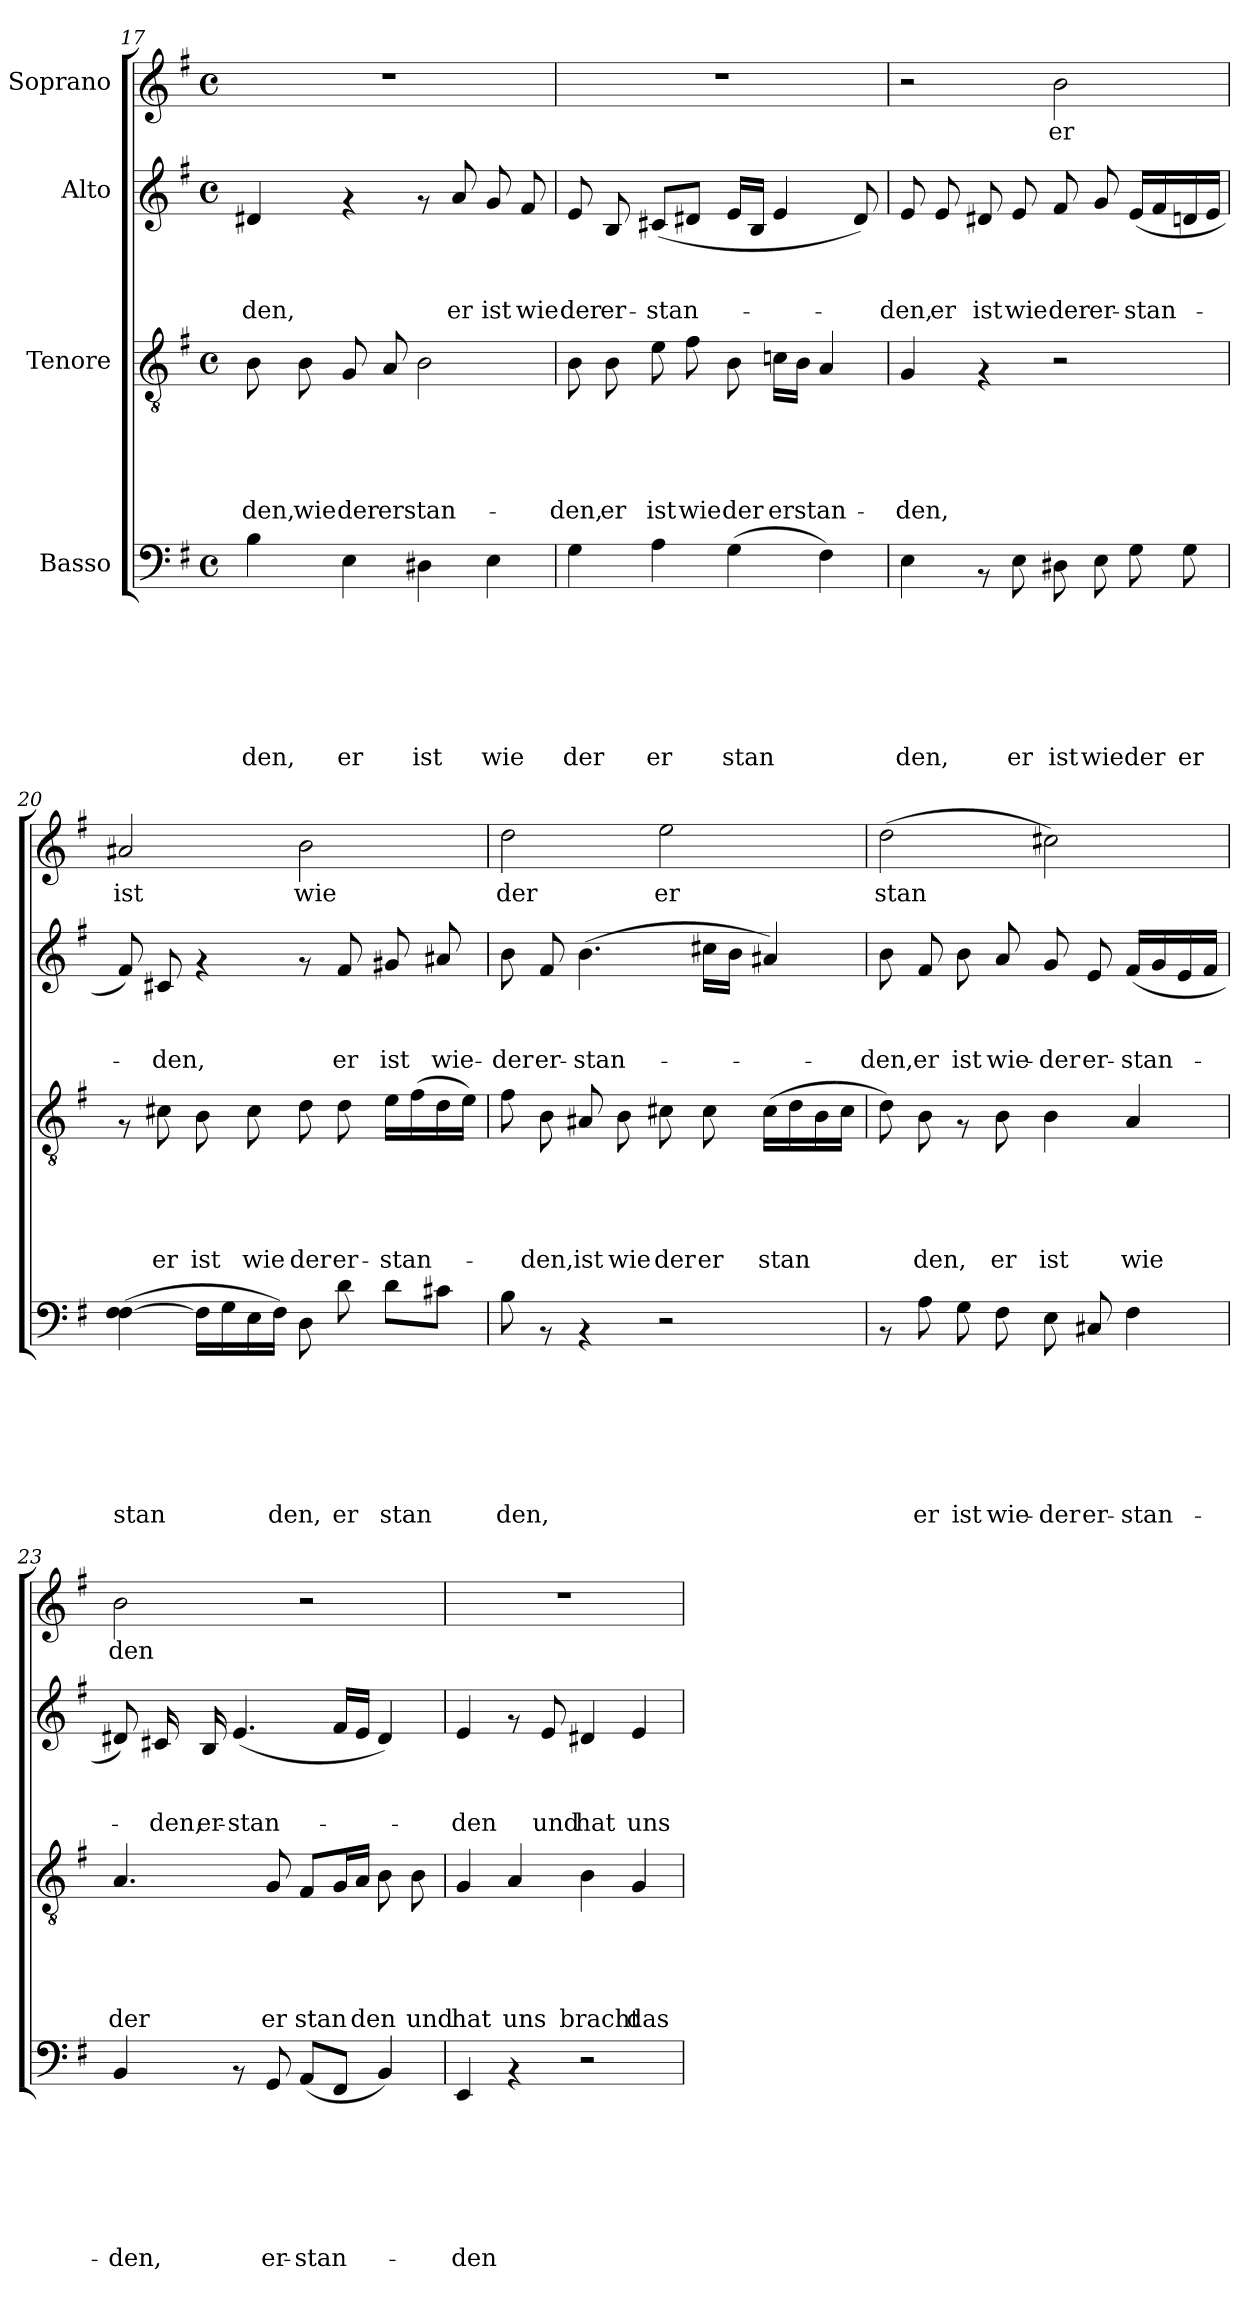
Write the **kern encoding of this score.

**kern	**text	**text	**text	**text	**text	**text	**text	**kern	**text	**text	**text	**text	**text	**kern	**text	**text	**text	**kern	**text
*part4	*part4	*part4	*part4	*part4	*part4	*part4	*part4	*part3	*part3	*part3	*part3	*part3	*part3	*part2	*part2	*part2	*part2	*part1	*part1
*staff4	*staff4	*staff4	*staff4	*staff4	*staff4	*staff4	*staff4	*staff3	*staff3	*staff3	*staff3	*staff3	*staff3	*staff2	*staff2	*staff2	*staff2	*staff1	*staff1
*I"Basso	*	*	*	*	*	*	*	*I"Tenore	*	*	*	*	*	*I"Alto	*	*	*	*I"Soprano	*
!!LO:PB:g=z
*clefF4	*	*	*	*	*	*	*	*clefGv2	*	*	*	*	*	*clefG2	*	*	*	*clefG2	*
*k[f#]	*	*	*	*	*	*	*	*k[f#]	*	*	*	*	*	*k[f#]	*	*	*	*k[f#]	*
*G:	*	*	*	*	*	*	*	*G:	*	*	*	*	*	*G:	*	*	*	*G:	*
*M4/4	*	*	*	*	*	*	*	*M4/4	*	*	*	*	*	*M4/4	*	*	*	*M4/4	*
*met(c)	*	*	*	*	*	*	*	*met(c)	*	*	*	*	*	*met(c)	*	*	*	*met(c)	*
=17	=17	=17	=17	=17	=17	=17	=17	=17	=17	=17	=17	=17	=17	=17	=17	=17	=17	=17	=17
!	!	!	!	!	!	!	!LO:LY:b:rj	!	!	!	!	!	!LO:LY:b:rj	!	!	!	!LO:LY:b:rj	!	!
4B\	.	.	.	.	.	.	-den,	8B\	.	.	.	.	den,	4d#X/	.	.	den,	1r	.
!	!	!	!	!	!	!	!	!	!	!	!	!	!LO:LY:b:rj	!	!	!	!	!	!
.	.	.	.	.	.	.	.	8B\	.	.	.	.	wie	.	.	.	.	.	.
!	!	!	!	!	!	!	!LO:LY:b:rj	!	!	!	!	!	!LO:LY:b:rj	!	!	!	!	!	!
4E\	.	.	.	.	.	.	er	8G/	.	.	.	.	der	4rf	.	.	.	.	.
!	!	!	!	!	!	!	!	!	!	!	!	!	!LO:LY:b:rj	!	!	!	!	!	!
.	.	.	.	.	.	.	.	8A/	.	.	.	.	erstan-	.	.	.	.	.	.
!	!	!	!	!	!	!	!LO:LY:b:rj	!	!	!	!	!	!	!	!	!	!	!	!
4D#X\	.	.	.	.	.	.	ist	2B\	.	.	.	.	.	8rf	.	.	.	.	.
!	!	!	!	!	!	!	!	!	!	!	!	!	!	!	!	!	!LO:LY:b:rj	!	!
.	.	.	.	.	.	.	.	.	.	.	.	.	.	8a/	.	.	er	.	.
!	!	!	!	!	!	!	!LO:LY:b:rj	!	!	!	!	!	!	!	!	!	!LO:LY:b:rj	!	!
4E\	.	.	.	.	.	.	wie	.	.	.	.	.	.	8g/	.	.	ist	.	.
!	!	!	!	!	!	!	!	!	!	!	!	!	!	!	!	!	!LO:LY:b:rj	!	!
.	.	.	.	.	.	.	.	.	.	.	.	.	.	8f#/	.	.	wie	.	.
=18	=18	=18	=18	=18	=18	=18	=18	=18	=18	=18	=18	=18	=18	=18	=18	=18	=18	=18	=18
!	!	!	!	!	!	!	!LO:LY:b:rj	!	!	!	!	!	!LO:LY:b:rj	!	!	!	!LO:LY:b:rj	!	!
4G\	.	.	.	.	.	.	der	8B\	.	.	.	.	-den,	8e/	.	.	der	1r	.
!	!	!	!	!	!	!	!	!	!	!	!	!	!LO:LY:b:rj	!	!	!	!LO:LY:b:rj	!	!
.	.	.	.	.	.	.	.	8B\	.	.	.	.	er	8B/	.	.	er-	.	.
!	!	!	!	!	!	!	!LO:LY:b:rj	!	!	!	!	!	!LO:LY:b:rj	!	!	!	!LO:LY:b:rj	!	!
4A\	.	.	.	.	.	.	er	8e\	.	.	.	.	ist	(<8c#X/L	.	.	-stan-	.	.
!	!	!	!	!	!	!	!	!	!	!	!	!	!LO:LY:b:rj	!	!	!	!	!	!
.	.	.	.	.	.	.	.	8f#\	.	.	.	.	wie	8d#X/J	.	.	.	.	.
!	!	!	!	!	!	!	!LO:LY:b:rj	!	!	!	!	!	!LO:LY:b:rj	!	!	!	!	!	!
(>4G\	.	.	.	.	.	.	stan	8B\	.	.	.	.	der	16e/LL	.	.	.	.	.
.	.	.	.	.	.	.	.	.	.	.	.	.	.	16B/JJ	.	.	.	.	.
!	!	!	!	!	!	!	!	!	!	!	!	!	!LO:LY:b:rj	!	!	!	!	!	!
.	.	.	.	.	.	.	.	16cn\LL	.	.	.	.	erstan-	4e/	.	.	.	.	.
.	.	.	.	.	.	.	.	16B\JJ	.	.	.	.	.	.	.	.	.	.	.
4F#\)	.	.	.	.	.	.	.	4A/	.	.	.	.	.	.	.	.	.	.	.
.	.	.	.	.	.	.	.	.	.	.	.	.	.	8d#/)	.	.	.	.	.
=19	=19	=19	=19	=19	=19	=19	=19	=19	=19	=19	=19	=19	=19	=19	=19	=19	=19	=19	=19
!	!	!	!	!	!	!	!LO:LY:b:rj	!	!	!	!	!	!LO:LY:b:rj	!	!	!	!LO:LY:b:rj	!	!
4E\	.	.	.	.	.	.	den,	4G/	.	.	.	.	-den,	8e/	.	.	-den,	2r	.
!	!	!	!	!	!	!	!	!	!	!	!	!	!	!	!	!	!LO:LY:b:rj	!	!
.	.	.	.	.	.	.	.	.	.	.	.	.	.	8e/	.	.	er	.	.
!	!	!	!	!	!	!	!	!	!	!	!	!	!	!	!	!	!LO:LY:b:rj	!	!
8rAA	.	.	.	.	.	.	.	4rF	.	.	.	.	.	8d#X/	.	.	ist	.	.
!	!	!	!	!	!	!	!LO:LY:b:rj	!	!	!	!	!	!	!	!	!	!LO:LY:b:rj	!	!
8E\	.	.	.	.	.	.	er	.	.	.	.	.	.	8e/	.	.	wie	.	.
!	!	!	!	!	!	!	!LO:LY:b:rj	!	!	!	!	!	!	!	!	!	!LO:LY:b:rj	!	!LO:LY:a:rj
8D#X\	.	.	.	.	.	.	ist	2r	.	.	.	.	.	8f#/	.	.	der	2b\	er
!	!	!	!	!	!	!	!LO:LY:b:rj	!	!	!	!	!	!	!	!	!	!LO:LY:b:rj	!	!
8E\	.	.	.	.	.	.	wie	.	.	.	.	.	.	8g/	.	.	er-	.	.
!	!	!	!	!	!	!	!LO:LY:b:rj	!	!	!	!	!	!	!	!	!	!LO:LY:b:rj	!	!
8G\	.	.	.	.	.	.	der	.	.	.	.	.	.	(<16e/LL	.	.	-stan-	.	.
.	.	.	.	.	.	.	.	.	.	.	.	.	.	16f#/	.	.	.	.	.
!	!	!	!	!	!	!	!LO:LY:b:rj	!	!	!	!	!	!	!	!	!	!	!	!
8G\	.	.	.	.	.	.	er	.	.	.	.	.	.	16dn/	.	.	.	.	.
.	.	.	.	.	.	.	.	.	.	.	.	.	.	16e/JJ	.	.	.	.	.
=20	=20	=20	=20	=20	=20	=20	=20	=20	=20	=20	=20	=20	=20	=20	=20	=20	=20	=20	=20
!	!	!	!	!	!	!	!LO:LY:b:rj	!	!	!	!	!	!	!	!	!	!	!	!LO:LY:a:rj
(>4F#\ [>4F#\	.	.	.	.	.	.	stan	8rF	.	.	.	.	.	8f#/)	.	.	.	2a#X/	ist
!	!	!	!	!	!	!	!	!	!	!	!	!	!LO:LY:b:rj	!	!	!	!LO:LY:b:rj	!	!
.	.	.	.	.	.	.	.	8c#X\	.	.	.	.	er	8c#X/	.	.	-den,	.	.
!	!	!	!	!	!	!	!	!	!	!	!	!	!LO:LY:b:rj	!	!	!	!	!	!
16F#\LL]	.	.	.	.	.	.	.	8B\	.	.	.	.	ist	4rf	.	.	.	.	.
16G\	.	.	.	.	.	.	.	.	.	.	.	.	.	.	.	.	.	.	.
!	!	!	!	!	!	!	!	!	!	!	!	!	!LO:LY:b:rj	!	!	!	!	!	!
16E\	.	.	.	.	.	.	.	8c#\	.	.	.	.	wie	.	.	.	.	.	.
!	!	!	!	!	!	!	!LO:LY:b:rj	!	!	!	!	!	!	!	!	!	!	!	!
16F#\JJ)	.	.	.	.	.	.	den,	.	.	.	.	.	.	.	.	.	.	.	.
!	!	!	!	!	!	!	!	!	!	!	!	!	!LO:LY:b:rj	!	!	!	!	!	!LO:LY:a:rj
8D\	.	.	.	.	.	.	.	8d\	.	.	.	.	der	8rf	.	.	.	2b\	wie
!	!	!	!	!	!	!	!LO:LY:b:rj	!	!	!	!	!	!LO:LY:b:rj	!	!	!	!LO:LY:b:rj	!	!
8d\	.	.	.	.	.	.	er	8d\	.	.	.	.	er-	8f#/	.	.	er	.	.
!	!	!	!	!	!	!	!LO:LY:b:rj	!	!	!	!	!	!LO:LY:b:rj	!	!	!	!LO:LY:b:rj	!	!
8d\L	.	.	.	.	.	.	stan	16e\LL	.	.	.	.	-stan-	8g#X/	.	.	ist	.	.
.	.	.	.	.	.	.	.	(>16f#\	.	.	.	.	.	.	.	.	.	.	.
!	!	!	!	!	!	!	!	!	!	!	!	!	!	!	!	!	!LO:LY:b:rj	!	!
8c#X\J	.	.	.	.	.	.	.	16d\	.	.	.	.	.	8a#X/	.	.	wie-	.	.
.	.	.	.	.	.	.	.	16e\JJ)	.	.	.	.	.	.	.	.	.	.	.
!!LO:LB:g=z
=21	=21	=21	=21	=21	=21	=21	=21	=21	=21	=21	=21	=21	=21	=21	=21	=21	=21	=21	=21
!	!	!	!	!	!	!	!LO:LY:b:rj	!	!	!	!	!	!	!	!	!	!LO:LY:b:rj	!	!LO:LY:b:rj
8B\	.	.	.	.	.	.	den,	8f#\	.	.	.	.	.	8b\	.	.	-der	2dd\	der
!	!	!	!	!	!	!	!	!	!	!	!	!	!LO:LY:b:rj	!	!	!	!LO:LY:b:rj	!	!
8rAA	.	.	.	.	.	.	.	8B\	.	.	.	.	-den,	8f#/	.	.	er-	.	.
!	!	!	!	!	!	!	!	!	!	!	!	!	!LO:LY:b:rj	!	!	!	!LO:LY:b:rj	!	!
4rAA	.	.	.	.	.	.	.	8A#X/	.	.	.	.	ist	(>4.b\	.	.	-stan-	.	.
!	!	!	!	!	!	!	!	!	!	!	!	!	!LO:LY:b:rj	!	!	!	!	!	!
.	.	.	.	.	.	.	.	8B\	.	.	.	.	wie	.	.	.	.	.	.
!	!	!	!	!	!	!	!	!	!	!	!	!	!LO:LY:b:rj	!	!	!	!	!	!LO:LY:b:rj
2r	.	.	.	.	.	.	.	8c#X\	.	.	.	.	der	.	.	.	.	2ee\	er
!	!	!	!	!	!	!	!	!	!	!	!	!	!LO:LY:b:rj	!	!	!	!	!	!
.	.	.	.	.	.	.	.	8c#\	.	.	.	.	er	16cc#X\LL	.	.	.	.	.
.	.	.	.	.	.	.	.	.	.	.	.	.	.	16b\JJ	.	.	.	.	.
!	!	!	!	!	!	!	!	!	!	!	!	!	!LO:LY:b:rj	!	!	!	!	!	!
.	.	.	.	.	.	.	.	(>16c#\LL	.	.	.	.	stan	4a#X/)	.	.	.	.	.
.	.	.	.	.	.	.	.	16d\	.	.	.	.	.	.	.	.	.	.	.
.	.	.	.	.	.	.	.	16B\	.	.	.	.	.	.	.	.	.	.	.
.	.	.	.	.	.	.	.	16c#\JJ	.	.	.	.	.	.	.	.	.	.	.
=22	=22	=22	=22	=22	=22	=22	=22	=22	=22	=22	=22	=22	=22	=22	=22	=22	=22	=22	=22
!	!	!	!	!	!	!	!	!	!	!	!	!	!	!	!	!	!LO:LY:b:rj	!	!LO:LY:b:rj
8rAA	.	.	.	.	.	.	.	8d\)	.	.	.	.	.	8b\	.	.	-den,	(>2dd\	stan
!	!	!	!	!	!	!	!LO:LY:b:rj	!	!	!	!	!	!LO:LY:b:rj	!	!	!	!LO:LY:b:rj	!	!
8A\	.	.	.	.	.	.	er	8B\	.	.	.	.	den,	8f#/	.	.	er	.	.
!	!	!	!	!	!	!	!LO:LY:b:rj	!	!	!	!	!	!	!	!	!	!LO:LY:b:rj	!	!
8G\	.	.	.	.	.	.	ist	8rF	.	.	.	.	.	8b\	.	.	ist	.	.
!	!	!	!	!	!	!	!LO:LY:b:rj	!	!	!	!	!	!LO:LY:b:rj	!	!	!	!LO:LY:b:rj	!	!
8F#\	.	.	.	.	.	.	wie-	8B\	.	.	.	.	er	8a/	.	.	wie-	.	.
!	!	!	!	!	!	!	!LO:LY:b:rj	!	!	!	!	!	!LO:LY:b:rj	!	!	!	!LO:LY:b:rj	!	!
8E\	.	.	.	.	.	.	-der	4B\	.	.	.	.	ist	8g/	.	.	-der	2cc#X\)	.
!	!	!	!	!	!	!	!LO:LY:b:rj	!	!	!	!	!	!	!	!	!	!LO:LY:b:rj	!	!
8C#X/	.	.	.	.	.	.	er-	.	.	.	.	.	.	8e/	.	.	er-	.	.
!	!	!	!	!	!	!	!LO:LY:b:rj	!	!	!	!	!	!LO:LY:b:rj	!	!	!	!LO:LY:b:rj	!	!
4F#\	.	.	.	.	.	.	-stan-	4A/	.	.	.	.	wie	(<16f#/LL	.	.	-stan-	.	.
.	.	.	.	.	.	.	.	.	.	.	.	.	.	16g/	.	.	.	.	.
.	.	.	.	.	.	.	.	.	.	.	.	.	.	16e/	.	.	.	.	.
.	.	.	.	.	.	.	.	.	.	.	.	.	.	16f#/JJ	.	.	.	.	.
=23	=23	=23	=23	=23	=23	=23	=23	=23	=23	=23	=23	=23	=23	=23	=23	=23	=23	=23	=23
!	!	!	!	!	!	!	!LO:LY:b:rj	!	!	!	!	!	!LO:LY:b:rj	!	!	!	!	!	!LO:LY:b:rj
4BB/	.	.	.	.	.	.	-den,	4.A/	.	.	.	.	der	8d#X/)	.	.	.	2b\	den
!	!	!	!	!	!	!	!	!	!	!	!	!	!	!	!	!	!LO:LY:b:rj	!	!
.	.	.	.	.	.	.	.	.	.	.	.	.	.	16c#X/	.	.	-den,	.	.
!	!	!	!	!	!	!	!	!	!	!	!	!	!	!	!	!	!LO:LY:b:rj	!	!
.	.	.	.	.	.	.	.	.	.	.	.	.	.	16B/	.	.	er-	.	.
!	!	!	!	!	!	!	!	!	!	!	!	!	!	!	!	!	!LO:LY:b:rj	!	!
8rAA	.	.	.	.	.	.	.	.	.	.	.	.	.	(<4.e/	.	.	-stan-	.	.
!	!	!	!	!	!	!	!LO:LY:b:rj	!	!	!	!	!	!LO:LY:b:rj	!	!	!	!	!	!
8GG/	.	.	.	.	.	.	er-	8G/	.	.	.	.	er	.	.	.	.	.	.
!	!	!	!	!	!	!	!LO:LY:b:rj	!	!	!	!	!	!LO:LY:b:rj	!	!	!	!	!	!
(<8AA/L	.	.	.	.	.	.	-stan-	8F#/L	.	.	.	.	stan	.	.	.	.	2r	.
8FF#/J	.	.	.	.	.	.	.	16G/L	.	.	.	.	.	16f#/LL	.	.	.	.	.
!	!	!	!	!	!	!	!	!	!	!	!	!	!LO:LY:b:rj	!	!	!	!	!	!
.	.	.	.	.	.	.	.	16A/JJ	.	.	.	.	den	16e/JJ	.	.	.	.	.
4BB/)	.	.	.	.	.	.	.	8B\	.	.	.	.	.	4d#/)	.	.	.	.	.
!	!	!	!	!	!	!	!	!	!	!	!	!	!LO:LY:b:rj	!	!	!	!	!	!
.	.	.	.	.	.	.	.	8B\	.	.	.	.	und	.	.	.	.	.	.
=24	=24	=24	=24	=24	=24	=24	=24	=24	=24	=24	=24	=24	=24	=24	=24	=24	=24	=24	=24
!	!	!	!	!	!	!	!LO:LY:b:rj	!	!	!	!	!	!LO:LY:b:rj	!	!	!	!LO:LY:b:rj	!	!
4EE/	.	.	.	.	.	.	-den	4G/	.	.	.	.	hat	4e/	.	.	-den	1r	.
!	!	!	!	!	!	!	!	!	!	!	!	!	!LO:LY:b:rj	!	!	!	!	!	!
4rAA	.	.	.	.	.	.	.	4A/	.	.	.	.	uns	8rf	.	.	.	.	.
!	!	!	!	!	!	!	!	!	!	!	!	!	!	!	!	!	!LO:LY:b:rj	!	!
.	.	.	.	.	.	.	.	.	.	.	.	.	.	8e/	.	.	und	.	.
!	!	!	!	!	!	!	!	!	!	!	!	!	!LO:LY:b:rj	!	!	!	!LO:LY:b:rj	!	!
2r	.	.	.	.	.	.	.	4B\	.	.	.	.	bracht	4d#X/	.	.	hat	.	.
!	!	!	!	!	!	!	!	!	!	!	!	!	!LO:LY:b:rj	!	!	!	!LO:LY:b:rj	!	!
.	.	.	.	.	.	.	.	4G/	.	.	.	.	das	4e/	.	.	uns	.	.
=	=	=	=	=	=	=	=	=	=	=	=	=	=	=	=	=	=	=	=
*-	*-	*-	*-	*-	*-	*-	*-	*-	*-	*-	*-	*-	*-	*-	*-	*-	*-	*-	*-
